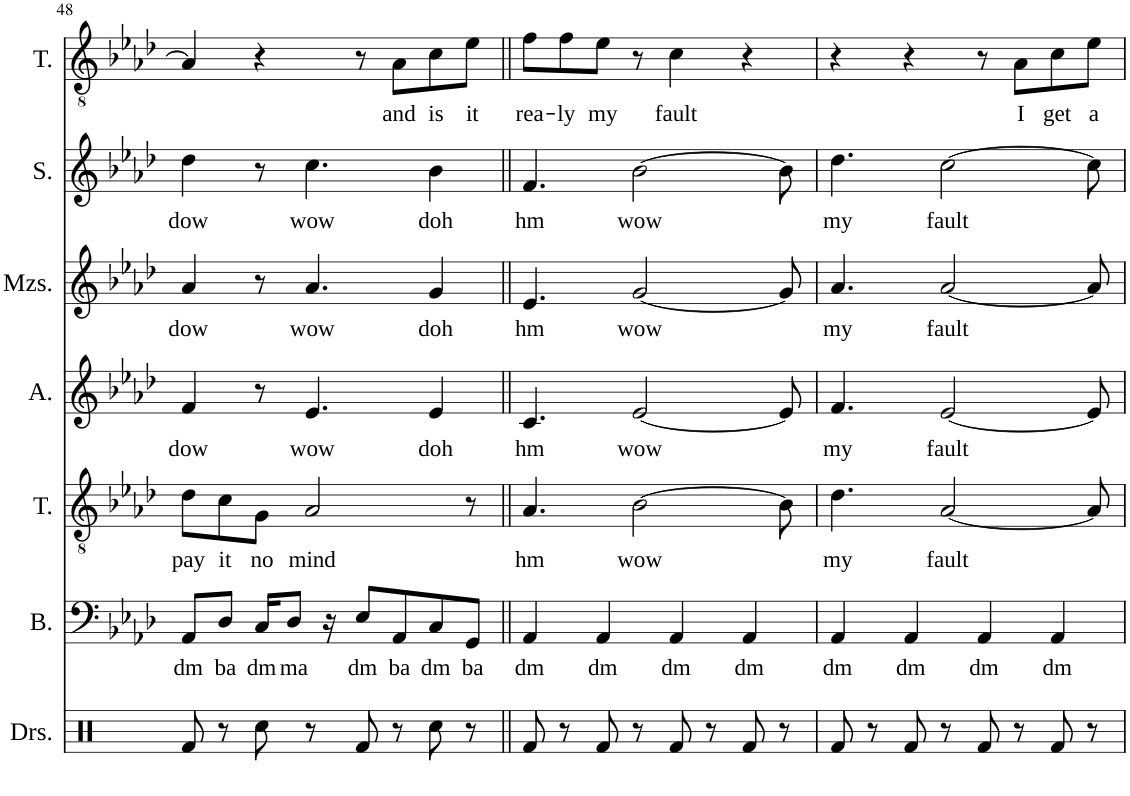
**kern	**kern	**text	**kern	**text	**kern	**text	**kern	**text	**kern	**text	**kern	**text
*part7	*part6	*part6	*part5	*part5	*part4	*part4	*part3	*part3	*part2	*part2	*part1	*part1
*staff7	*staff6	*staff6	*staff5	*staff5	*staff4	*staff4	*staff3	*staff3	*staff2	*staff2	*staff1	*staff1
*I"Drumset	*I"Bass	*	*I"Tenor	*	*I"Alto	*	*I"Mezzosoprano	*	*I"Soprano	*	*I"Tenor	*
*I'Drs.	*I'B.	*	*I'T.	*	*I'A.	*	*I'Mzs.	*	*I'S.	*	*I'T.	*
!!LO:PB:g=z
*clefX	*clefF4	*	*clefGv2	*	*clefG2	*	*clefG2	*	*clefG2	*	*clefGv2	*
*k[]	*k[b-e-a-d-]	*	*k[b-e-a-d-]	*	*k[b-e-a-d-]	*	*k[b-e-a-d-]	*	*k[b-e-a-d-]	*	*k[b-e-a-d-]	*
*M4/4	*M4/4	*	*M4/4	*	*M4/4	*	*M4/4	*	*M4/4	*	*M4/4	*
=48	=48	=48	=48	=48	=48	=48	=48	=48	=48	=48	=48	=48
!	!	!LO:LY:b	!	!LO:LY:b	!	!LO:LY:b	!	!LO:LY:b	!	!LO:LY:b	!	!
8Rf/	8AA-/L	dm	8d-\L	pay	4f/	dow	4a-/	dow	4dd-\	dow	4A-/]	.
!	!	!LO:LY:b	!	!LO:LY:b	!	!	!	!	!	!	!	!
8r	8D-/J	ba	8c\	it	.	.	.	.	.	.	.	.
!	!	!LO:LY:b	!	!LO:LY:b	!	!	!	!	!	!	!	!
8Rcc\	16C/KL	dm	8G\J	no	8r	.	8r	.	8r	.	4r	.
!	!	!LO:LY:b	!	!	!	!	!	!	!	!	!	!
.	8D-/J	ma	.	.	.	.	.	.	.	.	.	.
!	!	!	!	!LO:LY:b	!	!LO:LY:b	!	!LO:LY:b	!	!LO:LY:b	!	!
8r	.	.	2A-/	mind	4.e-/	wow	4.a-/	wow	4.cc\	wow	.	.
.	16r	.	.	.	.	.	.	.	.	.	.	.
!	!	!LO:LY:b	!	!	!	!	!	!	!	!	!	!
8Rf/	8E-/L	dm	.	.	.	.	.	.	.	.	8r	.
!	!	!LO:LY:b	!	!	!	!	!	!	!	!	!	!LO:LY:b
8r	8AA-/	ba	.	.	.	.	.	.	.	.	8A-\L	and
!	!	!LO:LY:b	!	!	!	!LO:LY:b	!	!LO:LY:b	!	!LO:LY:b	!	!LO:LY:b
8Rcc\	8C/	dm	.	.	4e-/	doh	4g/	doh	4b-\	doh	8c\	is
!	!	!LO:LY:b	!	!	!	!	!	!	!	!	!	!LO:LY:b
8r	8GG/J	ba	8r	.	.	.	.	.	.	.	8e-\J	it
=49||	=49||	=49||	=49||	=49||	=49||	=49||	=49||	=49||	=49||	=49||	=49||	=49||
!	!	!LO:LY:b	!	!LO:LY:b	!	!LO:LY:b	!	!LO:LY:b	!	!LO:LY:b	!	!LO:LY:b
8Rf/	4AA-/	dm	4.A-/	hm	4.c/	hm	4.e-/	hm	4.f/	hm	8f\L	rea-
!	!	!	!	!	!	!	!	!	!	!	!	!LO:LY:b
8r	.	.	.	.	.	.	.	.	.	.	8f\	-ly
!	!	!LO:LY:b	!	!	!	!	!	!	!	!	!	!LO:LY:b
8Rf/	4AA-/	dm	.	.	.	.	.	.	.	.	8e-\J	my
!	!	!	!	!LO:LY:b	!	!LO:LY:b	!	!LO:LY:b	!	!LO:LY:b	!	!
8r	.	.	[2B-\	wow	[2e-/	wow	[2g/	wow	[2b-\	wow	8r	.
!	!	!LO:LY:b	!	!	!	!	!	!	!	!	!	!LO:LY:b
8Rf/	4AA-/	dm	.	.	.	.	.	.	.	.	4c\	fault
8r	.	.	.	.	.	.	.	.	.	.	.	.
!	!	!LO:LY:b	!	!	!	!	!	!	!	!	!	!
8Rf/	4AA-/	dm	.	.	.	.	.	.	.	.	4r	.
8r	.	.	8B-\]	.	8e-/]	.	8g/]	.	8b-\]	.	.	.
=50	=50	=50	=50	=50	=50	=50	=50	=50	=50	=50	=50	=50
!	!	!LO:LY:b	!	!LO:LY:b	!	!LO:LY:b	!	!LO:LY:b	!	!LO:LY:b	!	!
8Rf/	4AA-/	dm	4.d-\	my	4.f/	my	4.a-/	my	4.dd-\	my	4r	.
8r	.	.	.	.	.	.	.	.	.	.	.	.
!	!	!LO:LY:b	!	!	!	!	!	!	!	!	!	!
8Rf/	4AA-/	dm	.	.	.	.	.	.	.	.	4r	.
!	!	!	!	!LO:LY:b	!	!LO:LY:b	!	!LO:LY:b	!	!LO:LY:b	!	!
8r	.	.	[2A-/	fault	[2e-/	fault	[2a-/	fault	[2cc\	fault	.	.
!	!	!LO:LY:b	!	!	!	!	!	!	!	!	!	!
8Rf/	4AA-/	dm	.	.	.	.	.	.	.	.	8r	.
!	!	!	!	!	!	!	!	!	!	!	!	!LO:LY:b
8r	.	.	.	.	.	.	.	.	.	.	8A-\L	I
!	!	!LO:LY:b	!	!	!	!	!	!	!	!	!	!LO:LY:b
8Rf/	4AA-/	dm	.	.	.	.	.	.	.	.	8c\	get
!	!	!	!	!	!	!	!	!	!	!	!	!LO:LY:b
8r	.	.	8A-/]	.	8e-/]	.	8a-/]	.	8cc\]	.	8e-\J	a
=	=	=	=	=	=	=	=	=	=	=	=	=
*-	*-	*-	*-	*-	*-	*-	*-	*-	*-	*-	*-	*-
